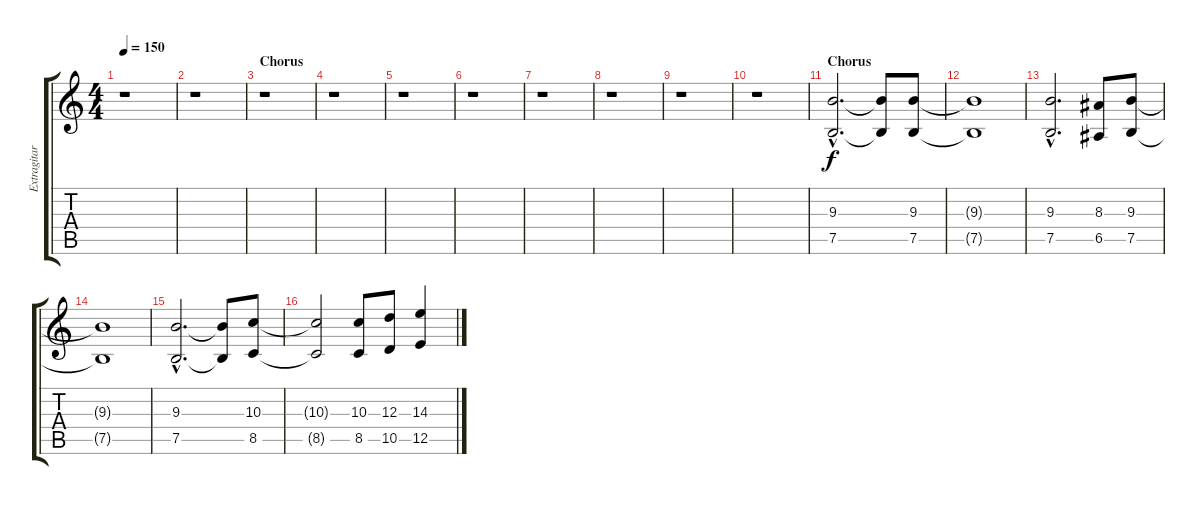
\track ("Extragitarr 1 - CM" "Extragitar") {instrument distortionguitar}
\staff {score tabs}
\tuning (B3 Gb3 D3 A2 E2 B1) {hide}
\ts (4 4)
\tempo 150
\clef g2
\ks c
r.1{dy f} |
r.1 |
\section ("" "Chorus")
r.1 |
r.1 |
r.1 |
r.1 |
r.1 |
r.1 |
r.1 |
r.1 |
\section ("" "Chorus")
(9.3{hac} 7.5{hac}).2{d} (9.3{t} 7.5{t}).8 (9.3 7.5).8 |
(9.3{t} 7.5{t}).1 |
(9.3{hac} 7.5{hac}).2{d} (8.3 6.5).8 (9.3 7.5).8 |
(9.3{t} 7.5{t}).1 |
(9.3{hac} 7.5{hac}).2{d} (9.3{t} 7.5{t}).8 (10.3 8.5).8 |
(10.3{t} 8.5{t}).2 (10.3 8.5).8 (12.3 10.5).8 (14.3 12.5).4
